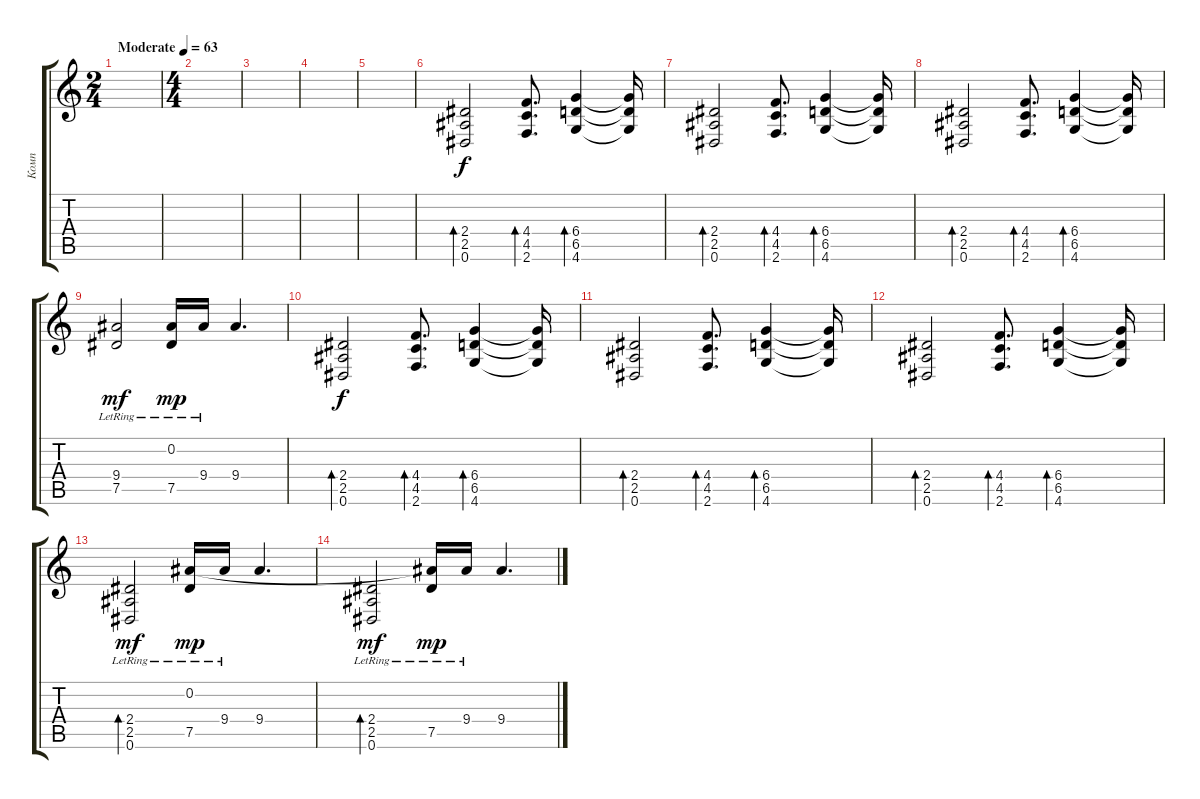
\track ("Комп" "Комп") {instrument acousticguitarsteel}
\staff {score tabs}
\tuning (Eb4 Bb3 Gb3 Db3 Ab2 Eb2) {hide}
\ts (2 4)
\tempo (63 "Moderate")
\clef g2
\ks c
|
\ts (4 4)
|
|
|
|
(2.4 2.5 0.6).2{bd 60} (4.4 4.5 2.6).8{d bd 60} (6.4 6.5 4.6).4{bd 60} (6.4{t} 6.5{t} 4.6{t}).16 |
(2.4 2.5 0.6).2{bd 60} (4.4 4.5 2.6).8{d bd 60} (6.4 6.5 4.6).4{bd 60} (6.4{t} 6.5{t} 4.6{t}).16 |
(2.4 2.5 0.6).2{bd 60} (4.4 4.5 2.6).8{d bd 60} (6.4 6.5 4.6).4{bd 60} (6.4{t} 6.5{t} 4.6{t}).16 |
(9.4{lr} 7.5{lr}).2{dy mf} (0.2 7.5{lr}).16{dy mp} 9.4{lr}.16 9.4.4{d} |
(2.4 2.5 0.6).2{bd 60 dy f} (4.4 4.5 2.6).8{d bd 60} (6.4 6.5 4.6).4{bd 60} (6.4{t} 6.5{t} 4.6{t}).16 |
(2.4 2.5 0.6).2{bd 60} (4.4 4.5 2.6).8{d bd 60} (6.4 6.5 4.6).4{bd 60} (6.4{t} 6.5{t} 4.6{t}).16 |
(2.4 2.5 0.6).2{bd 60} (4.4 4.5 2.6).8{d bd 60} (6.4 6.5 4.6).4{bd 60} (6.4{t} 6.5{t} 4.6{t}).16 |
(2.4{lr} 2.5{lr} 0.6).2{bd 60 dy mf} (0.2 7.5{lr}).16{dy mp} 9.4{lr}.16 9.4.4{d} |
(2.4{lr} 2.5{lr} 0.6).2{bd 60 dy mf} (0.2{t} 7.5{lr}).16{dy mp} 9.4{lr}.16 9.4.4{d}
